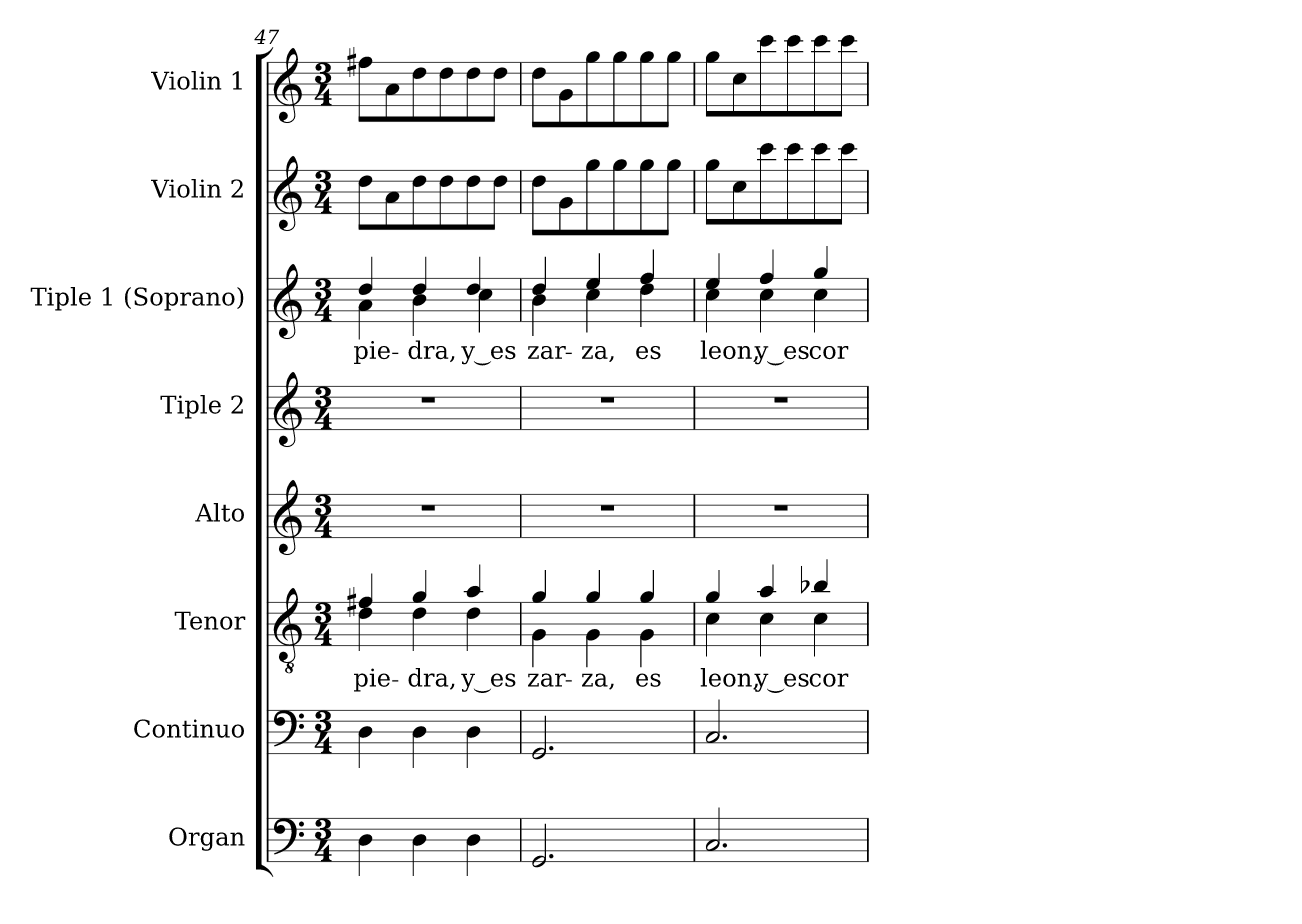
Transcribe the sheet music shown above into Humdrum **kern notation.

**kern	**kern	**kern	**text	**kern	**kern	**kern	**text	**kern	**kern
*part8	*part7	*part6	*part6	*part5	*part4	*part3	*part3	*part2	*part1
*staff8	*staff7	*staff6	*staff6	*staff5	*staff4	*staff3	*staff3	*staff2	*staff1
*I"Organ	*I"Continuo	*I"Tenor	*	*I"Alto	*I"Tiple 2	*I"Tiple 1 (Soprano)	*	*I"Violin 2	*I"Violin 1
*I'Org.	*I'Cont.	*I'T.	*	*I'A.	*	*I'S	*	*I'Vln. 2	*I'Vln. 1
*clefF4	*clefF4	*clefGv2	*	*clefG2	*clefG2	*clefG2	*	*clefG2	*clefG2
*	*	*ITrd7c12	*	*	*	*	*	*	*
*k[]	*k[]	*k[]	*	*k[]	*k[]	*k[]	*	*k[]	*k[]
*C:	*C:	*C:	*	*C:	*C:	*C:	*	*C:	*C:
*M3/4	*M3/4	*M3/4	*	*M3/4	*M3/4	*M3/4	*	*M3/4	*M3/4
=47	=47	=47	=47	=47	=47	=47	=47	=47	=47
*	*	*^	*	*	*	*	*	*	*
!	!	!	!	!LO:LY:b:color=#000000	!LO:N:vis=1	!LO:N:vis=1	!	!	!	!
*	*	*	*	*	*	*	*^	*	*	*
!	!	!	!	!	!	!	!	!	!LO:LY:b:color=#000000	!	!
4Di\	4Di\	4F#Xi/	4Di\	pie-	2.r	2.r	4ddi/	4ai\	pie-	8ddi\L	8ff#Xi\L
.	.	.	.	.	.	.	.	.	.	8ai\	8ai\
!	!	!	!	!LO:LY:b:color=#000000	!	!	!	!	!	!	!
!	!	!	!	!	!	!	!	!	!LO:LY:b:color=#000000	!	!
4Di\	4Di\	4Gi/	4Di\	-dra,	.	.	4ddi/	4bi\	-dra,	8ddi\	8ddi\
.	.	.	.	.	.	.	.	.	.	8ddi\	8ddi\
!	!	!	!	!LO:LY:b:color=#000000	!	!	!	!	!	!	!
!	!	!	!	!	!	!	!	!	!LO:LY:b:color=#000000	!	!
4Di\	4Di\	4Ai/	4Di\	y_es	.	.	4ddi/	4cci\	y_es	8ddi\	8ddi\
.	.	.	.	.	.	.	.	.	.	8ddi\J	8ddi\J
=48	=48	=48	=48	=48	=48	=48	=48	=48	=48	=48	=48
!	!	!	!	!LO:LY:b:color=#000000	!LO:N:vis=1	!LO:N:vis=1	!	!	!	!	!
!	!	!	!	!	!	!	!	!	!LO:LY:b:color=#000000	!	!
2.GGi/	2.GGi/	4Gi/	4GGi\	zar-	2.r	2.r	4ddi/	4bi\	zar-	8ddi\L	8ddi\L
.	.	.	.	.	.	.	.	.	.	8gi\	8gi\
!	!	!	!	!LO:LY:b:color=#000000	!	!	!	!	!	!	!
!	!	!	!	!	!	!	!	!	!LO:LY:b:color=#000000	!	!
.	.	4Gi/	4GGi\	-za,	.	.	4eei/	4cci\	-za,	8ggi\	8ggi\
.	.	.	.	.	.	.	.	.	.	8ggi\	8ggi\
!	!	!	!	!LO:LY:b:color=#000000	!	!	!	!	!	!	!
!	!	!	!	!	!	!	!	!	!LO:LY:b:color=#000000	!	!
.	.	4Gi/	4GGi\	es	.	.	4ffi/	4ddi\	es	8ggi\	8ggi\
.	.	.	.	.	.	.	.	.	.	8ggi\J	8ggi\J
!!LO:LB:g=z
=49	=49	=49	=49	=49	=49	=49	=49	=49	=49	=49	=49
!	!	!	!	!LO:LY:b:color=#000000	!LO:N:vis=1	!LO:N:vis=1	!	!	!	!	!
!	!	!	!	!	!	!	!	!	!LO:LY:b:color=#000000	!	!
2.Ci/	2.Ci/	4Gi/	4Ci\	leon,	2.r	2.r	4eei/	4cci\	leon,	8ggi\L	8ggi\L
.	.	.	.	.	.	.	.	.	.	8cci\	8cci\
!	!	!	!	!LO:LY:b:color=#000000	!	!	!	!	!	!	!
!	!	!	!	!	!	!	!	!	!LO:LY:b:color=#000000	!	!
.	.	4Ai/	4Ci\	y_es	.	.	4ffi/	4cci\	y_es	8ccci\	8ccci\
.	.	.	.	.	.	.	.	.	.	8ccci\	8ccci\
!	!	!	!	!LO:LY:b:color=#000000	!	!	!	!	!	!	!
!	!	!	!	!	!	!	!	!	!LO:LY:b:color=#000000	!	!
.	.	4B-Xi/	4Ci\	cor-	.	.	4ggi/	4cci\	cor-	8ccci\	8ccci\
.	.	.	.	.	.	.	.	.	.	8ccci\J	8ccci\J
*	*	*v	*v	*	*	*	*v	*v	*	*	*
=	=	=	=	=	=	=	=	=	=
*-	*-	*-	*-	*-	*-	*-	*-	*-	*-
